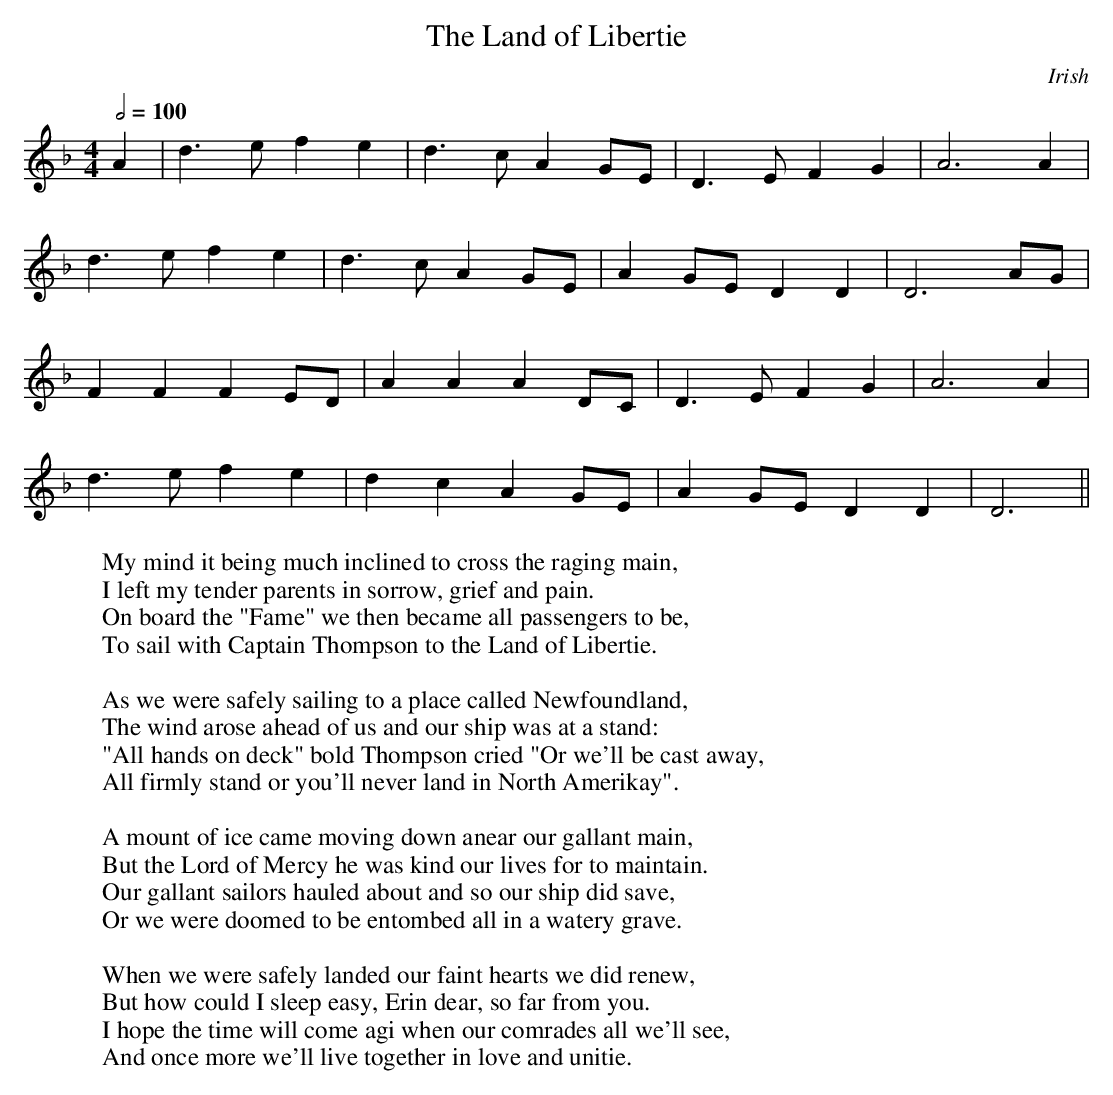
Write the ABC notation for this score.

X:1
T:Land of Libertie, The
O:Irish
M:4/4
L:1/8
Q:2/4=100
W:My mind it being much inclined to cross the raging main,
W:I left my tender parents in sorrow, grief and pain.
W:On board the "Fame" we then became all passengers to be,
W:To sail with Captain Thompson to the Land of Libertie.
W:
W:As we were safely sailing to a place called Newfoundland,
W:The wind arose ahead of us and our ship was at a stand:
W:"All hands on deck" bold Thompson cried "Or we'll be cast away,
W:All firmly stand or you'll never land in North Amerikay".
W:
W:A mount of ice came moving down anear our gallant main,
W:But the Lord of Mercy he was kind our lives for to maintain.
W:Our gallant sailors hauled about and so our ship did save,
W:Or we were doomed to be entombed all in a watery grave.
W:
W:When we were safely landed our faint hearts we did renew,
W:But how could I sleep easy, Erin dear, so far from you.
W:I hope the time will come agi when our comrades all we'll see,
W:And once more we'll live together in love and unitie.
K:F
A2|d3e f2e2|d3c A2G-E|D3E F2G2|A6 A2|
d3e f2e2|d3-c A2G-E|A2G-E D2D2|D6 A-G|
F2F2 F2E-D|A2A2 A2D-C|D3E F2G2|A6 A2|
d3e f2e2|d2-c2 A2GE|A2G-E D2D2|D6||
